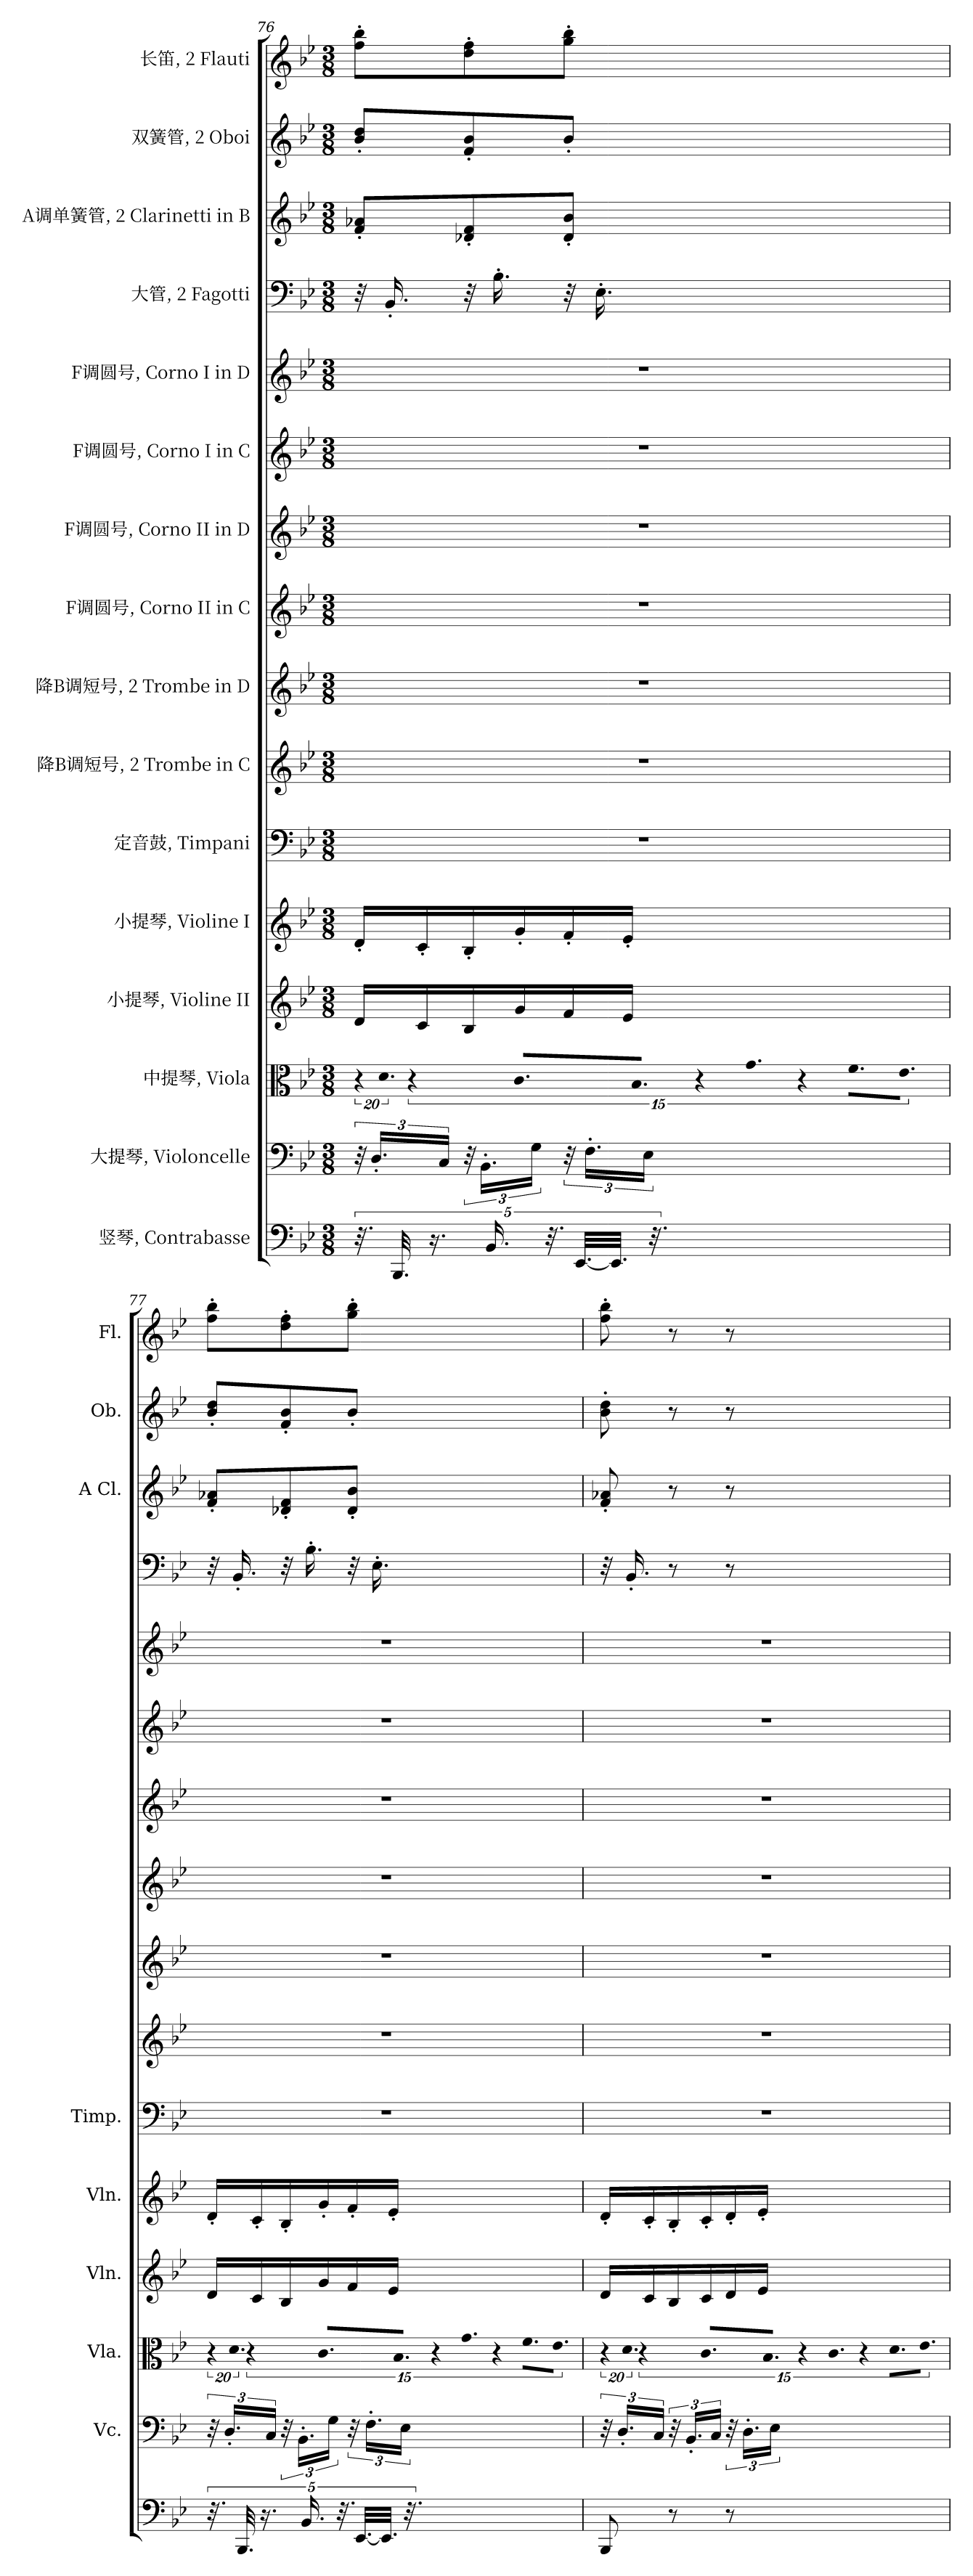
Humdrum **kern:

**kern	**kern	**kern	**kern	**kern	**kern	**kern	**kern	**kern	**kern	**kern	**kern	**kern	**kern	**kern	**kern
*part16	*part15	*part14	*part13	*part12	*part11	*part10	*part9	*part8	*part7	*part6	*part5	*part4	*part3	*part2	*part1
*staff16	*staff15	*staff14	*staff13	*staff12	*staff11	*staff10	*staff9	*staff8	*staff7	*staff6	*staff5	*staff4	*staff3	*staff2	*staff1
*I"竖琴, Contrabasse	*I"大提琴, Violoncelle	*I"中提琴, Viola	*I"小提琴, Violine II	*I"小提琴, Violine I	*I"定音鼓, Timpani	*I"降B调短号, 2 Trombe in C	*I"降B调短号, 2 Trombe in D	*I"F调圆号, Corno II in C	*I"F调圆号, Corno II in D	*I"F调圆号, Corno I in C	*I"F调圆号, Corno I in D	*I"大管, 2 Fagotti	*I"A调单簧管, 2 Clarinetti in B	*I"双簧管, 2 Oboi	*I"长笛, 2 Flauti
*	*I'Vc.	*I'Vla.	*I'Vln.	*I'Vln.	*I'Timp.	*	*	*	*	*	*	*	*I'A Cl.	*I'Ob.	*I'Fl.
!!LO:PB:g=z
*clefF4	*clefF4	*clefC3	*clefG2	*clefG2	*clefF4	*clefG2	*clefG2	*clefG2	*clefG2	*clefG2	*clefG2	*clefF4	*clefG2	*clefG2	*clefG2
*	*	*	*	*	*	*ITrd1c2	*ITrd1c2	*ITrd4c7	*ITrd4c7	*ITrd4c7	*ITrd4c7	*	*ITrd1c2	*	*
*k[b-e-]	*k[b-e-]	*k[b-e-]	*k[b-e-]	*k[b-e-]	*k[b-e-]	*k[b-e-a-d-]	*k[b-e-a-d-]	*k[b-e-a-]	*k[b-e-a-]	*k[b-e-a-]	*k[b-e-a-]	*k[b-e-]	*k[b-e-a-d-]	*k[b-e-]	*k[b-e-]
*M3/8	*M3/8	*M3/8	*M3/8	*M3/8	*M3/8	*M3/8	*M3/8	*M3/8	*M3/8	*M3/8	*M3/8	*M3/8	*M3/8	*M3/8	*M3/8
*MM117	*MM117	*MM117	*MM117	*MM117	*MM117	*MM117	*MM117	*MM117	*MM117	*MM117	*MM117	*MM117	*MM117	*MM117	*MM117
=76	=76	=76	=76	=76	=76	=76	=76	=76	=76	=76	=76	=76	=76	=76	=76
!	!	!LO:N:vis=64.	!	!	!	!	!	!	!	!	!	!	!	!	!
40.r	48r	640%17r	16d/LL	16d'/LL	4.r	4.r	4.r	4.r	4.r	4.r	4.r	32r	8e-/' 8g-X/'L	8b-/' 8dd/'L	8ff\' 8bb-\'L
.	24.D'/LL	.	.	.	.	.	.	.	.	.	.	.	.	.	.
!	!	!LO:N:vis=32.	!	!	!	!	!	!	!	!	!	!	!	!	!
.	.	640%17d\	.	.	.	.	.	.	.	.	.	.	.	.	.
.	.	.	.	.	.	.	.	.	.	.	.	16.BB-'/	.	.	.
40.BBB-/	.	.	.	.	.	.	.	.	.	.	.	.	.	.	.
.	.	1920ryy	.	.	.	.	.	.	.	.	.	.	.	.	.
!	!	!LO:N:vis=64.	!	!	!	!	!	!	!	!	!	!	!	!	!
.	.	640%17r	.	.	.	.	.	.	.	.	.	.	.	.	.
.	.	.	16c/	16c'/	.	.	.	.	.	.	.	.	.	.	.
20.r	.	.	.	.	.	.	.	.	.	.	.	.	.	.	.
!	!	!LO:N:vis=32.	!	!	!	!	!	!	!	!	!	!	!	!	!
.	.	1920%103c/LLL	.	.	.	.	.	.	.	.	.	.	.	.	.
.	24C/JJ	.	.	.	.	.	.	.	.	.	.	.	.	.	.
*	*	*	*	*	*	*	*	*	*	*	*	*	*	*	*MM130
.	48r	.	16B-/	16B-'/	.	.	.	.	.	.	.	32r	8c-X/' 8e-/'	8f/' 8b-/'	8dd\' 8ff\'
!	!	!LO:N:vis=32.	!	!	!	!	!	!	!	!	!	!	!	!	!
.	.	1920%103B-/JJJ	.	.	.	.	.	.	.	.	.	.	.	.	.
.	24.BB-'\LL	.	.	.	.	.	.	.	.	.	.	.	.	.	.
20.BB-/	.	.	.	.	.	.	.	.	.	.	.	.	.	.	.
.	.	.	.	.	.	.	.	.	.	.	.	16.B-'\	.	.	.
!	!	!LO:N:vis=64.	!	!	!	!	!	!	!	!	!	!	!	!	!
.	.	640%17r	16g/	16g'/	.	.	.	.	.	.	.	.	.	.	.
.	24G\JJ	.	.	.	.	.	.	.	.	.	.	.	.	.	.
!	!	!LO:N:vis=32.	!	!	!	!	!	!	!	!	!	!	!	!	!
.	.	640%17g\	.	.	.	.	.	.	.	.	.	.	.	.	.
40.r	.	.	.	.	.	.	.	.	.	.	.	.	.	.	.
.	.	1920ryy	.	.	.	.	.	.	.	.	.	.	.	.	.
!	!	!LO:N:vis=64.	!	!	!	!	!	!	!	!	!	!	!	!	!
.	.	640%17r	.	.	.	.	.	.	.	.	.	.	.	.	.
*	*	*	*	*	*	*	*	*	*	*	*	*	*	*	*MM124
.	48r	.	16f/	16f'/	.	.	.	.	.	.	.	32r	8c-/' 8a-/'J	8b-'/J	8gg\' 8bb-\'J
[40.EE-/LLL	.	.	.	.	.	.	.	.	.	.	.	.	.	.	.
!	!	!LO:N:vis=32.	!	!	!	!	!	!	!	!	!	!	!	!	!
.	.	1920%103f\LLL	.	.	.	.	.	.	.	.	.	.	.	.	.
.	24.F'\LL	.	.	.	.	.	.	.	.	.	.	.	.	.	.
.	.	.	.	.	.	.	.	.	.	.	.	16.E-'\	.	.	.
40.EE-/JJJ]	.	.	.	.	.	.	.	.	.	.	.	.	.	.	.
.	.	.	16e-/JJ	16e-'/JJ	.	.	.	.	.	.	.	.	.	.	.
!	!	!LO:N:vis=32.	!	!	!	!	!	!	!	!	!	!	!	!	!
.	.	1920%103e-\JJJ	.	.	.	.	.	.	.	.	.	.	.	.	.
.	24E-\JJ	.	.	.	.	.	.	.	.	.	.	.	.	.	.
40.r	.	.	.	.	.	.	.	.	.	.	.	.	.	.	.
=77	=77	=77	=77	=77	=77	=77	=77	=77	=77	=77	=77	=77	=77	=77	=77
*	*	*	*	*	*	*	*	*	*	*	*	*	*	*	*MM117
!	!	!LO:N:vis=64.	!	!	!	!	!	!	!	!	!	!	!	!	!
40.r	48r	640%17r	16d/LL	16d'/LL	4.r	4.r	4.r	4.r	4.r	4.r	4.r	32r	8e-/' 8g-X/'L	8b-/' 8dd/'L	8ff\' 8bb-\'L
.	24.D'/LL	.	.	.	.	.	.	.	.	.	.	.	.	.	.
!	!	!LO:N:vis=32.	!	!	!	!	!	!	!	!	!	!	!	!	!
.	.	640%17d\	.	.	.	.	.	.	.	.	.	.	.	.	.
.	.	.	.	.	.	.	.	.	.	.	.	16.BB-'/	.	.	.
40.BBB-/	.	.	.	.	.	.	.	.	.	.	.	.	.	.	.
.	.	1920ryy	.	.	.	.	.	.	.	.	.	.	.	.	.
!	!	!LO:N:vis=64.	!	!	!	!	!	!	!	!	!	!	!	!	!
.	.	640%17r	.	.	.	.	.	.	.	.	.	.	.	.	.
.	.	.	16c/	16c'/	.	.	.	.	.	.	.	.	.	.	.
20.r	.	.	.	.	.	.	.	.	.	.	.	.	.	.	.
!	!	!LO:N:vis=32.	!	!	!	!	!	!	!	!	!	!	!	!	!
.	.	1920%103c/LLL	.	.	.	.	.	.	.	.	.	.	.	.	.
.	24C/JJ	.	.	.	.	.	.	.	.	.	.	.	.	.	.
*	*	*	*	*	*	*	*	*	*	*	*	*	*	*	*MM130
.	48r	.	16B-/	16B-'/	.	.	.	.	.	.	.	32r	8c-X/' 8e-/'	8f/' 8b-/'	8dd\' 8ff\'
!	!	!LO:N:vis=32.	!	!	!	!	!	!	!	!	!	!	!	!	!
.	.	1920%103B-/JJJ	.	.	.	.	.	.	.	.	.	.	.	.	.
.	24.BB-'\LL	.	.	.	.	.	.	.	.	.	.	.	.	.	.
20.BB-/	.	.	.	.	.	.	.	.	.	.	.	.	.	.	.
.	.	.	.	.	.	.	.	.	.	.	.	16.B-'\	.	.	.
!	!	!LO:N:vis=64.	!	!	!	!	!	!	!	!	!	!	!	!	!
.	.	640%17r	16g/	16g'/	.	.	.	.	.	.	.	.	.	.	.
.	24G\JJ	.	.	.	.	.	.	.	.	.	.	.	.	.	.
!	!	!LO:N:vis=32.	!	!	!	!	!	!	!	!	!	!	!	!	!
.	.	640%17g\	.	.	.	.	.	.	.	.	.	.	.	.	.
40.r	.	.	.	.	.	.	.	.	.	.	.	.	.	.	.
.	.	1920ryy	.	.	.	.	.	.	.	.	.	.	.	.	.
!	!	!LO:N:vis=64.	!	!	!	!	!	!	!	!	!	!	!	!	!
.	.	640%17r	.	.	.	.	.	.	.	.	.	.	.	.	.
*	*	*	*	*	*	*	*	*	*	*	*	*	*	*	*MM124
.	48r	.	16f/	16f'/	.	.	.	.	.	.	.	32r	8c-/' 8a-/'J	8b-'/J	8gg\' 8bb-\'J
[40.EE-/LLL	.	.	.	.	.	.	.	.	.	.	.	.	.	.	.
!	!	!LO:N:vis=32.	!	!	!	!	!	!	!	!	!	!	!	!	!
.	.	1920%103f\LLL	.	.	.	.	.	.	.	.	.	.	.	.	.
.	24.F'\LL	.	.	.	.	.	.	.	.	.	.	.	.	.	.
.	.	.	.	.	.	.	.	.	.	.	.	16.E-'\	.	.	.
40.EE-/JJJ]	.	.	.	.	.	.	.	.	.	.	.	.	.	.	.
.	.	.	16e-/JJ	16e-'/JJ	.	.	.	.	.	.	.	.	.	.	.
!	!	!LO:N:vis=32.	!	!	!	!	!	!	!	!	!	!	!	!	!
.	.	1920%103e-\JJJ	.	.	.	.	.	.	.	.	.	.	.	.	.
.	24E-\JJ	.	.	.	.	.	.	.	.	.	.	.	.	.	.
40.r	.	.	.	.	.	.	.	.	.	.	.	.	.	.	.
!!LO:PB:g=z
=78	=78	=78	=78	=78	=78	=78	=78	=78	=78	=78	=78	=78	=78	=78	=78
*	*	*	*	*	*	*	*	*	*	*	*	*	*	*	*MM117
!	!	!LO:N:vis=64.	!	!	!	!	!	!	!	!	!	!	!	!	!
8BBB-/	48r	640%17r	16d/LL	16d'/LL	4.r	4.r	4.r	4.r	4.r	4.r	4.r	32r	8e-/' 8g-X/'	8b-\' 8dd\'	8ff\' 8bb-\'
.	24.D'/LL	.	.	.	.	.	.	.	.	.	.	.	.	.	.
!	!	!LO:N:vis=32.	!	!	!	!	!	!	!	!	!	!	!	!	!
.	.	640%17d\	.	.	.	.	.	.	.	.	.	.	.	.	.
.	.	.	.	.	.	.	.	.	.	.	.	16.BB-'/	.	.	.
.	.	1920ryy	.	.	.	.	.	.	.	.	.	.	.	.	.
!	!	!LO:N:vis=64.	!	!	!	!	!	!	!	!	!	!	!	!	!
.	.	640%17r	.	.	.	.	.	.	.	.	.	.	.	.	.
.	.	.	16c/	16c'/	.	.	.	.	.	.	.	.	.	.	.
!	!	!LO:N:vis=32.	!	!	!	!	!	!	!	!	!	!	!	!	!
.	.	1920%103c/LLL	.	.	.	.	.	.	.	.	.	.	.	.	.
.	24C/JJ	.	.	.	.	.	.	.	.	.	.	.	.	.	.
*	*	*	*	*	*	*	*	*	*	*	*	*	*	*	*MM130
8r	48r	.	16B-/	16B-'/	.	.	.	.	.	.	.	8r	8r	8r	8r
!	!	!LO:N:vis=32.	!	!	!	!	!	!	!	!	!	!	!	!	!
.	.	1920%103B-/JJJ	.	.	.	.	.	.	.	.	.	.	.	.	.
.	24.BB-'/LL	.	.	.	.	.	.	.	.	.	.	.	.	.	.
!	!	!LO:N:vis=64.	!	!	!	!	!	!	!	!	!	!	!	!	!
.	.	640%17r	16c/	16c'/	.	.	.	.	.	.	.	.	.	.	.
.	24C/JJ	.	.	.	.	.	.	.	.	.	.	.	.	.	.
!	!	!LO:N:vis=32.	!	!	!	!	!	!	!	!	!	!	!	!	!
.	.	640%17c\	.	.	.	.	.	.	.	.	.	.	.	.	.
.	.	1920ryy	.	.	.	.	.	.	.	.	.	.	.	.	.
!	!	!LO:N:vis=64.	!	!	!	!	!	!	!	!	!	!	!	!	!
.	.	640%17r	.	.	.	.	.	.	.	.	.	.	.	.	.
*	*	*	*	*	*	*	*	*	*	*	*	*	*	*	*MM124
8r	48r	.	16d/	16d'/	.	.	.	.	.	.	.	8r	8r	8r	8r
!	!	!LO:N:vis=32.	!	!	!	!	!	!	!	!	!	!	!	!	!
.	.	1920%103d\LLL	.	.	.	.	.	.	.	.	.	.	.	.	.
.	24.D'\LL	.	.	.	.	.	.	.	.	.	.	.	.	.	.
.	.	.	16e-/JJ	16e-'/JJ	.	.	.	.	.	.	.	.	.	.	.
!	!	!LO:N:vis=32.	!	!	!	!	!	!	!	!	!	!	!	!	!
.	.	1920%103e-\JJJ	.	.	.	.	.	.	.	.	.	.	.	.	.
.	24E-\JJ	.	.	.	.	.	.	.	.	.	.	.	.	.	.
=	=	=	=	=	=	=	=	=	=	=	=	=	=	=	=
*-	*-	*-	*-	*-	*-	*-	*-	*-	*-	*-	*-	*-	*-	*-	*-
